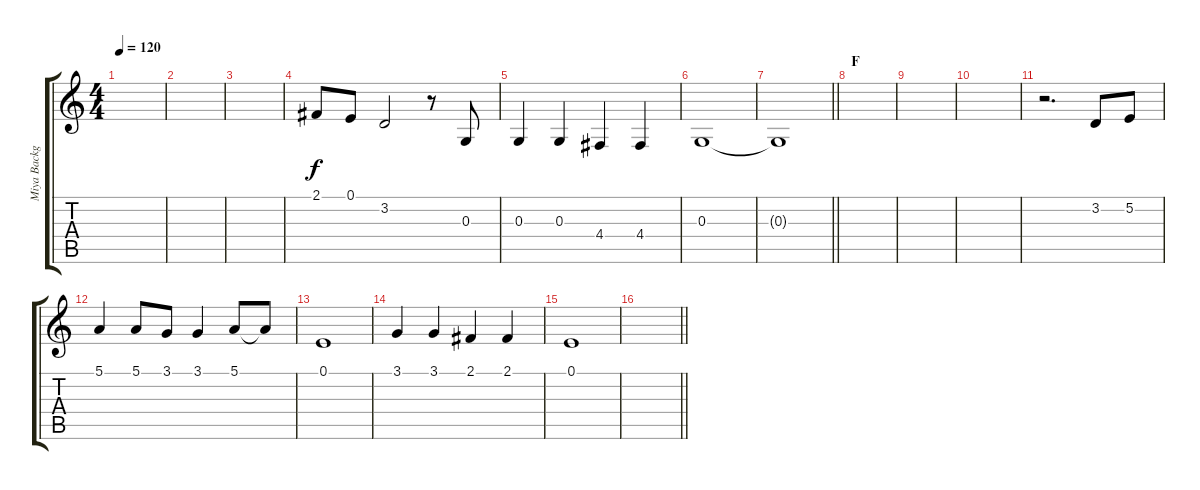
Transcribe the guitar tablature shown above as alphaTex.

\track ("Miya Background Vocals" "Miya Backg") {instrument altosax}
\staff {score tabs}
\tuning (E4 B3 G3 D3 A2 E2) {hide}
\ts (4 4)
\tempo 120
\clef g2
\ks c
|
|
|
2.1.8 0.1.8 3.2.2 r.8 0.3.8 |
0.3.4 0.3.4 4.4.4 4.4.4 |
0.3.1 |
\barLineRight lightlight
0.3{t}.1 |
\section ("" "F")
|
|
|
r.2{d} 3.2.8 5.2.8 |
5.1.4 5.1.8 3.1.8 3.1.4 5.1.8 5.1{t}.8 |
0.1.1 |
3.1.4 3.1.4 2.1.4 2.1.4 |
0.1.1 |
\barLineRight lightlight
